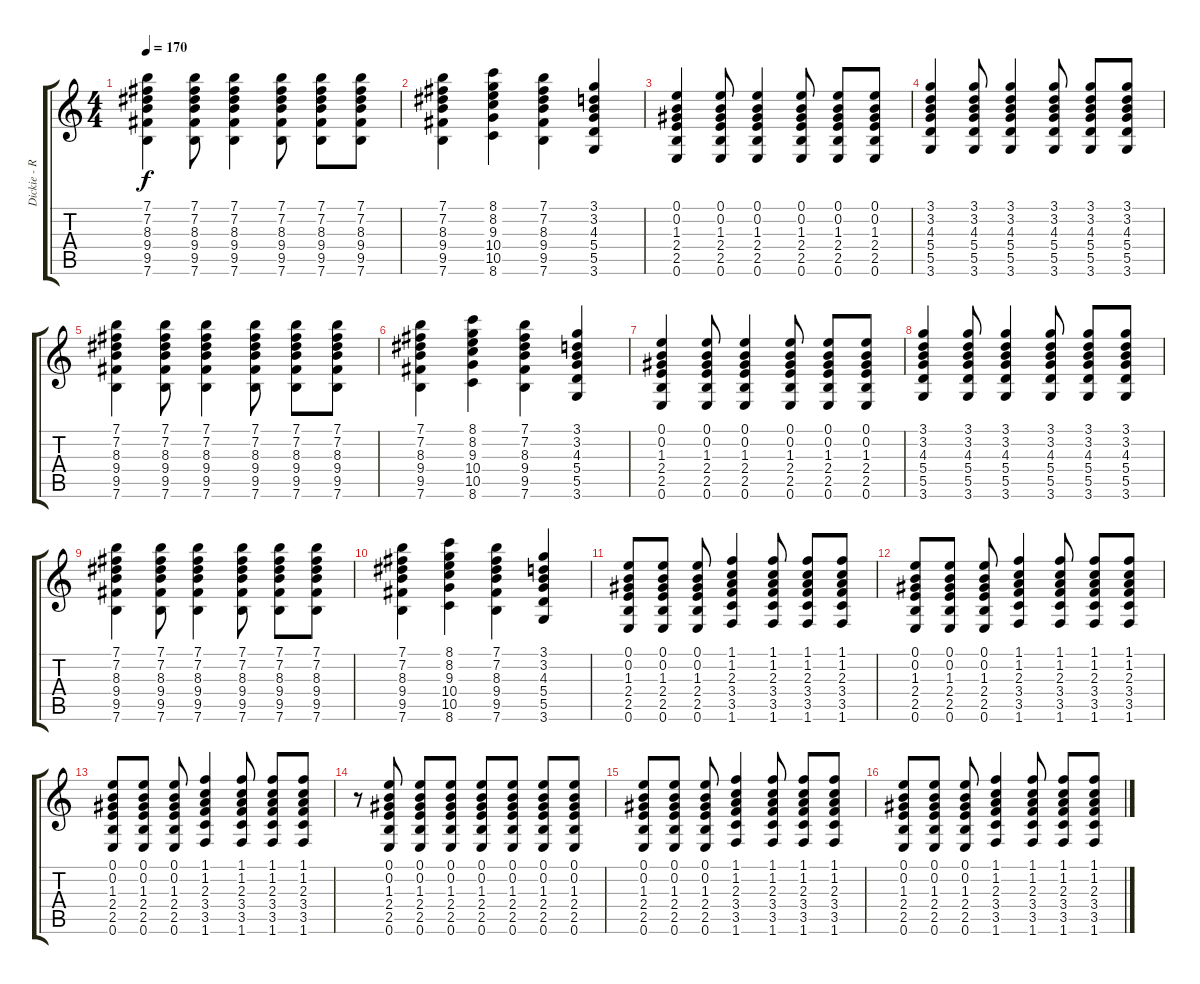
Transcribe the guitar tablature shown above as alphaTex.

\track ("Dickie - Rythm" "Dickie - R") {instrument electricguitarclean}
\staff {score tabs}
\tuning (E4 B3 G3 D3 A2 E2) {hide}
\ts (4 4)
\tempo 170
\clef g2
\ks c
(7.1 7.2 8.3 9.4 9.5 7.6).4{dy f} (7.1 7.2 8.3 9.4 9.5 7.6).8 (7.1 7.2 8.3 9.4 9.5 7.6).4 (7.1 7.2 8.3 9.4 9.5 7.6).8 (7.1 7.2 8.3 9.4 9.5 7.6).8 (7.1 7.2 8.3 9.4 9.5 7.6).8 |
(7.1 7.2 8.3 9.4 9.5 7.6).4 (8.1 8.2 9.3 10.4 10.5 8.6).4 (7.1 7.2 8.3 9.4 9.5 7.6).4 (3.1 3.2 4.3 5.4 5.5 3.6).4 |
(0.1 0.2 1.3 2.4 2.5 0.6).4 (0.1 0.2 1.3 2.4 2.5 0.6).8 (0.1 0.2 1.3 2.4 2.5 0.6).4 (0.1 0.2 1.3 2.4 2.5 0.6).8 (0.1 0.2 1.3 2.4 2.5 0.6).8 (0.1 0.2 1.3 2.4 2.5 0.6).8 |
(3.1 3.2 4.3 5.4 5.5 3.6).4 (3.1 3.2 4.3 5.4 5.5 3.6).8 (3.1 3.2 4.3 5.4 5.5 3.6).4 (3.1 3.2 4.3 5.4 5.5 3.6).8 (3.1 3.2 4.3 5.4 5.5 3.6).8 (3.1 3.2 4.3 5.4 5.5 3.6).8 |
(7.1 7.2 8.3 9.4 9.5 7.6).4 (7.1 7.2 8.3 9.4 9.5 7.6).8 (7.1 7.2 8.3 9.4 9.5 7.6).4 (7.1 7.2 8.3 9.4 9.5 7.6).8 (7.1 7.2 8.3 9.4 9.5 7.6).8 (7.1 7.2 8.3 9.4 9.5 7.6).8 |
(7.1 7.2 8.3 9.4 9.5 7.6).4 (8.1 8.2 9.3 10.4 10.5 8.6).4 (7.1 7.2 8.3 9.4 9.5 7.6).4 (3.1 3.2 4.3 5.4 5.5 3.6).4 |
(0.1 0.2 1.3 2.4 2.5 0.6).4 (0.1 0.2 1.3 2.4 2.5 0.6).8 (0.1 0.2 1.3 2.4 2.5 0.6).4 (0.1 0.2 1.3 2.4 2.5 0.6).8 (0.1 0.2 1.3 2.4 2.5 0.6).8 (0.1 0.2 1.3 2.4 2.5 0.6).8 |
(3.1 3.2 4.3 5.4 5.5 3.6).4 (3.1 3.2 4.3 5.4 5.5 3.6).8 (3.1 3.2 4.3 5.4 5.5 3.6).4 (3.1 3.2 4.3 5.4 5.5 3.6).8 (3.1 3.2 4.3 5.4 5.5 3.6).8 (3.1 3.2 4.3 5.4 5.5 3.6).8 |
(7.1 7.2 8.3 9.4 9.5 7.6).4 (7.1 7.2 8.3 9.4 9.5 7.6).8 (7.1 7.2 8.3 9.4 9.5 7.6).4 (7.1 7.2 8.3 9.4 9.5 7.6).8 (7.1 7.2 8.3 9.4 9.5 7.6).8 (7.1 7.2 8.3 9.4 9.5 7.6).8 |
(7.1 7.2 8.3 9.4 9.5 7.6).4 (8.1 8.2 9.3 10.4 10.5 8.6).4 (7.1 7.2 8.3 9.4 9.5 7.6).4 (3.1 3.2 4.3 5.4 5.5 3.6).4 |
(0.1 0.2 1.3 2.4 2.5 0.6).8 (0.1 0.2 1.3 2.4 2.5 0.6).8 (0.1 0.2 1.3 2.4 2.5 0.6).8 (1.1 1.2 2.3 3.4 3.5 1.6).4 (1.1 1.2 2.3 3.4 3.5 1.6).8 (1.1 1.2 2.3 3.4 3.5 1.6).8 (1.1 1.2 2.3 3.4 3.5 1.6).8 |
(0.1 0.2 1.3 2.4 2.5 0.6).8 (0.1 0.2 1.3 2.4 2.5 0.6).8 (0.1 0.2 1.3 2.4 2.5 0.6).8 (1.1 1.2 2.3 3.4 3.5 1.6).4 (1.1 1.2 2.3 3.4 3.5 1.6).8 (1.1 1.2 2.3 3.4 3.5 1.6).8 (1.1 1.2 2.3 3.4 3.5 1.6).8 |
(0.1 0.2 1.3 2.4 2.5 0.6).8 (0.1 0.2 1.3 2.4 2.5 0.6).8 (0.1 0.2 1.3 2.4 2.5 0.6).8 (1.1 1.2 2.3 3.4 3.5 1.6).4 (1.1 1.2 2.3 3.4 3.5 1.6).8 (1.1 1.2 2.3 3.4 3.5 1.6).8 (1.1 1.2 2.3 3.4 3.5 1.6).8 |
r.8 (0.1 0.2 1.3 2.4 2.5 0.6).8 (0.1 0.2 1.3 2.4 2.5 0.6).8 (0.1 0.2 1.3 2.4 2.5 0.6).8 (0.1 0.2 1.3 2.4 2.5 0.6).8 (0.1 0.2 1.3 2.4 2.5 0.6).8 (0.1 0.2 1.3 2.4 2.5 0.6).8 (0.1 0.2 1.3 2.4 2.5 0.6).8 |
(0.1 0.2 1.3 2.4 2.5 0.6).8 (0.1 0.2 1.3 2.4 2.5 0.6).8 (0.1 0.2 1.3 2.4 2.5 0.6).8 (1.1 1.2 2.3 3.4 3.5 1.6).4 (1.1 1.2 2.3 3.4 3.5 1.6).8 (1.1 1.2 2.3 3.4 3.5 1.6).8 (1.1 1.2 2.3 3.4 3.5 1.6).8 |
(0.1 0.2 1.3 2.4 2.5 0.6).8 (0.1 0.2 1.3 2.4 2.5 0.6).8 (0.1 0.2 1.3 2.4 2.5 0.6).8 (1.1 1.2 2.3 3.4 3.5 1.6).4 (1.1 1.2 2.3 3.4 3.5 1.6).8 (1.1 1.2 2.3 3.4 3.5 1.6).8 (1.1 1.2 2.3 3.4 3.5 1.6).8
